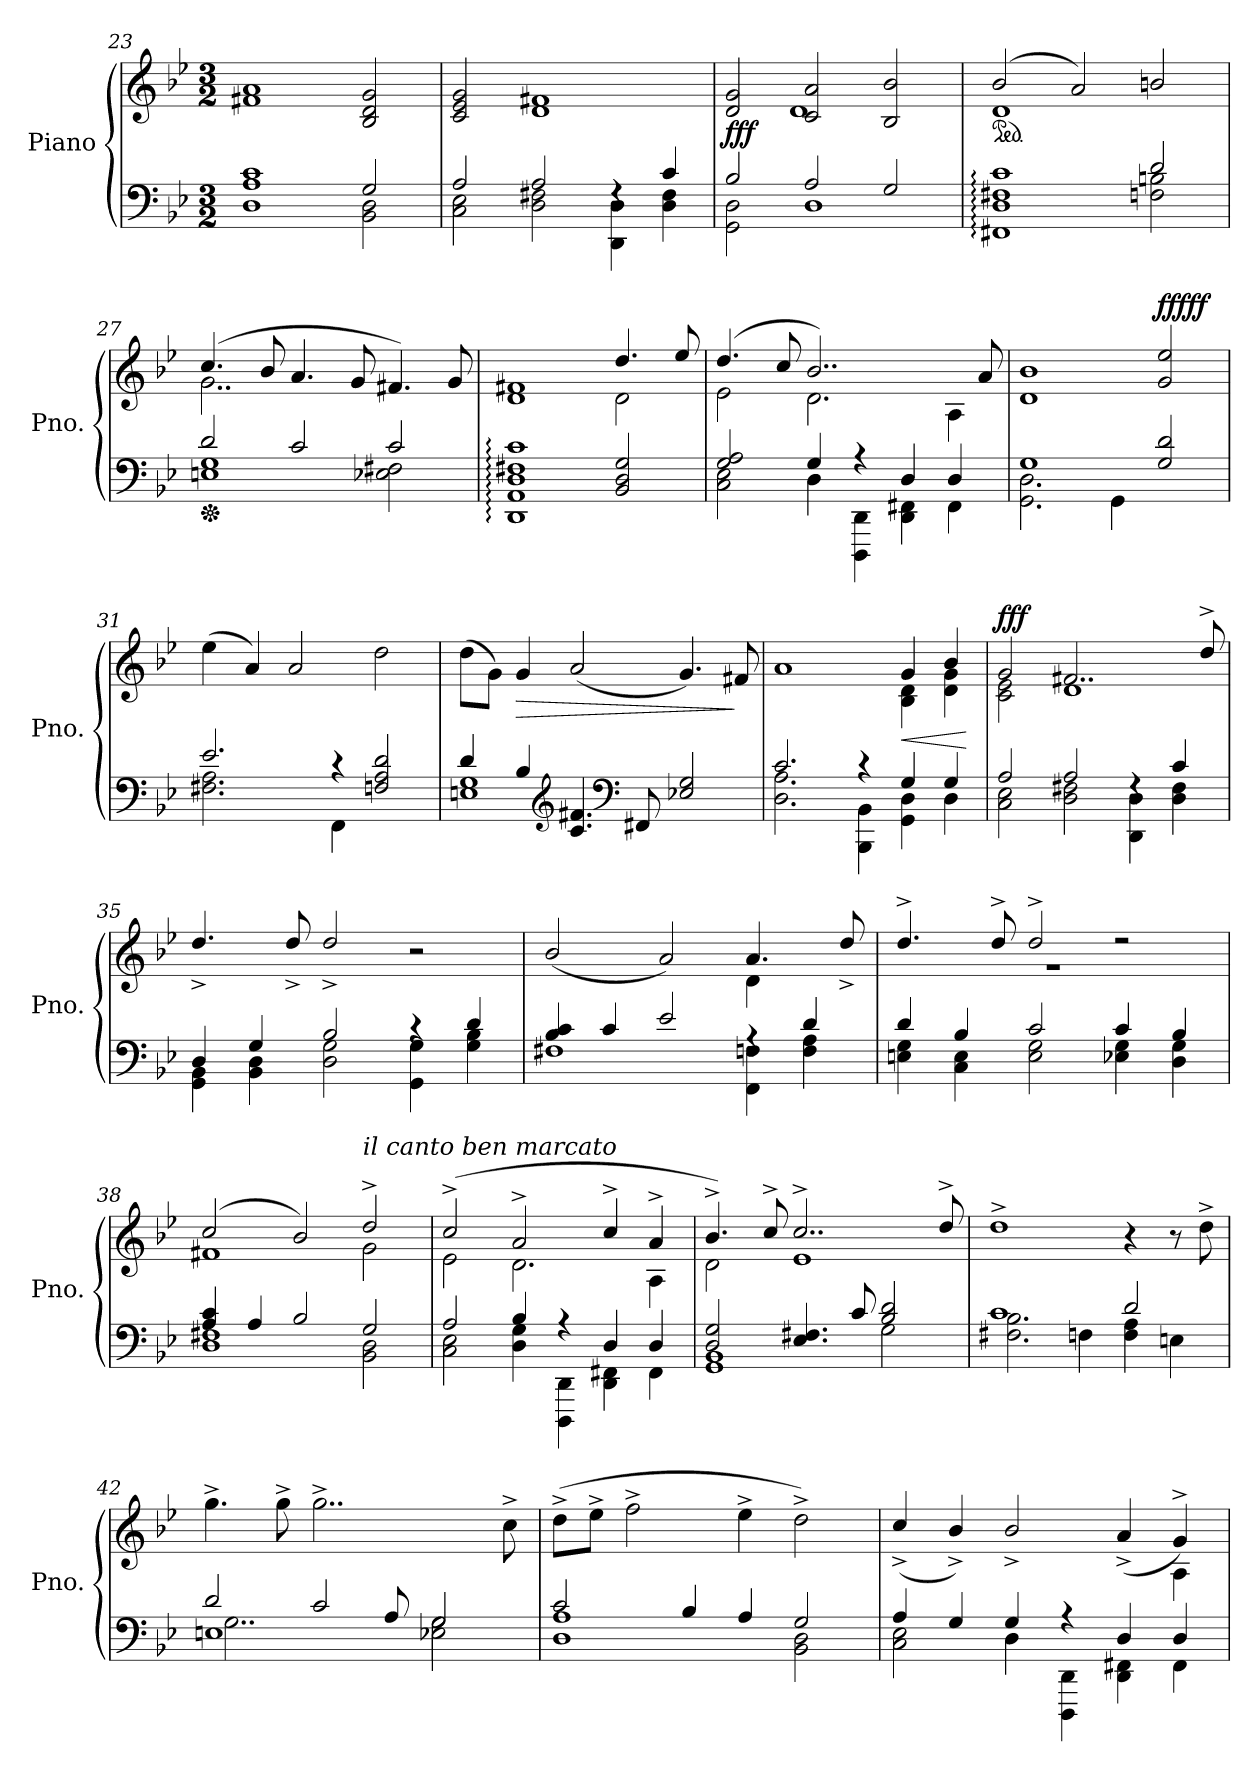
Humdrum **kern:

**kern	**kern	**dynam
*part1	*part1	*part1
*staff2	*staff1	*staff1/2
*I"Piano	*	*
*I'Pno.	*	*
*clefF4	*clefG2	*
*k[b-e-]	*k[b-e-]	*
*M3/2	*M3/2	*
=23	=23	=23
*^	*	*
1c	1D 1A	1f#X 1a	.
2G/	2BB-\ 2D\	2B-/ 2d/ 2g/	.
=24	=24	=24	=24
2A/	2C\ 2E-\	2c/ 2e-/ 2g/	.
2A/	2D\ 2F#X\	1d 1f#X	.
4rF	4DD\ 4D\	.	.
4c/	4D\ 4F#\	.	.
=25	=25	=25	=25
*	*	*^	*
!	!	!	!	!LO:DY:a=2
!	!	!	!	!LO:DY:n=1:a
2B-/	2GG\ 2D\	2d/ 2g/	2ryy	f ff
2A/	1D	2c/ 2a/	1d	.
2G/	.	2B-/ 2b-/	.	.
=26	=26	=26	=26	=26
*	*	*ped	*	*
1ryy	1FF#X: 1D: 1F#X: 1c:	(>2b-:/	1d	.
.	.	2a/)	.	.
2d/	2Fn\ 2Bn\	2bn/	2ryy	.
=27	=27	=27	=27	=27
*Xped	*	*	*	*
2d/	1En 1G	(>4.cc/	2..g\	.
.	.	8b-/	.	.
2c/	.	4.a/	.	.
.	.	8g/	2ryy	.
2c/	2E-X\ 2F#X\	4.f#X/)	.	.
.	.	8g/	8ryy	.
!!LO:LB:g=z	!!
=28	=28	=28	=28	=28
1c:	1DD: 1AA: 1D: 1F#X:	1f#X	1d	.
2BB-/ 2D/ 2G/	2ryy	4.dd/	2d\	.
.	.	8ee-/	.	.
=29	=29	=29	=29	=29
2G/ 2A/	2C\ 2E-\	(>4.dd/	2e-\	.
.	.	8cc/	.	.
4G/	4D\	2..b-/)	2.d\	.
4r	4DDD\ 4DD\	.	.	.
4D/	4DD\ 4FF#X\	.	.	.
4D/	4FF#\	.	4A\	.
.	.	8a/	.	.
=30	=30	=30	=30	=30
1G	2.GG\ 2.D\	1b-	1d	.
.	4GG\	.	.	.
!	!	!	!	!LO:DY:b
!	!	!	!	!LO:DY:n=1:a
2G/ 2d/	2ryy	2g/ 2ee-/	2ryy	ff fff
*	*	*v	*v	*
=31	=31	=31	=31
2.e-/	2.F#X\ 2.A\	(>4ee-\	.
.	.	4a/)	.
.	.	2a/	.
4r	4FF\	.	.
2Fn/ 2A/ 2d/	2ryy	2dd\	.
=32	=32	=32	=32
4d/	1En 1G	(>8dd\L	.
.	.	8g\J)	.
!	!	!	!LO:HP:b
4B-/	.	4g/	>
*clefG2	*	*	*
4.c/ 4.f#X/	.	(<2a/	.
*clefF4	*	*	*
8FF#X/	.	.	.
2E-X/ 2G/	2ryy	4.g/)	.
!	!	!	!LO:DY:n=1:b
!	!	!	!LO:DY:n=2:a
.	.	8f#X/	] mf f
=33	=33	=33	=33
*	*	*^	*
2.c/	2.D\ 2.A\	1a	1ryy	.
4r	4BBB-\ 4BB-\	.	.	.
!	!	!	!	!LO:HP:b
4G/	4GG\ 4D\	4g/	4B-\ 4d\	<
4G/	4D\	4b-/	4d\ 4g\	.
*v	*v	*	*	*
*	*v	*v	*
.	.	[
!!LO:PB:g=z
=34	=34	=34
*^	*^	*
!	!	!	!	!LO:DY:a
!	!	!	!	!LO:DY:n=1:b
2A/	2C\ 2E-\	2g/	2c\ 2e-\	ff f
2A/	2D\ 2F#X\	2..f#X/	1d	.
4rF	4DD\ 4D\	.	.	.
4c/	4D\ 4F#\	.	.	.
.	.	8dd^/	.	.
*	*	*v	*v	*
=35	=35	=35	=35
4D/	4GG\ 4BB-\	4.dd^/	.
4G/	4BB-\ 4D\	.	.
.	.	8dd^/	.
2B-/	2D\ 2G\	2dd^/	.
4rc	4GG\ 4G\	2r	.
4d/	4G\ 4B-\	.	.
=36	=36	=36	=36
*	*	*^	*
4B-/ 4c/	1F#X	(>2b-/	1ryy	.
4c/	.	.	.	.
2e-/	.	2a/)	.	.
4rA	4FF\ 4Fn\	4.a/	4d\	.
4d/	4F\ 4A\	.	4ryy	.
.	.	8dd^/	.	.
=37	=37	=37	=37	=37
4d/	4En\ 4G\	4.dd^/	1.r	.
4B-/	4C\ 4E\	.	.	.
.	.	8dd^/	.	.
2c/	2E\ 2G\	2dd^/	.	.
4c/	4E-X\ 4G\	2r	.	.
4B-/	4D\ 4G\	.	.	.
=38	=38	=38	=38	=38
4A/ 4c/	1D 1F#X	(>2cc/	1f#X	.
4A/	.	.	.	.
2B-/	.	2b-/)	.	.
!	!	!LO:TX:a:i:t=il canto ben marcato	!	!
2G/	2BB-\ 2D\	2dd^/	2g\	.
=39	=39	=39	=39	=39
2A/	2C\ 2E-\	(>2cc^/	2e-\	.
4B-/	4D\ 4G\	2a^/	2.d\	.
4r	4DDD\ 4DD\	.	.	.
4D/	4DD\ 4FF#X\	4cc^/	.	.
4D/	4FF#\	4a^/	4A\	.
!!LO:LB:g=z	!!
=40	=40	=40	=40	=40
2D/ 2G/	1GG 1BB-	4.b-^/)	2d\	.
.	.	8cc^/	.	.
4.E-/ 4.F#X/	.	2..cc^/	1e-	.
8c/	.	.	.	.
2B-/ 2d/	2G\	.	.	.
.	.	8dd^/	.	.
*	*	*v	*v	*
=41	=41	=41	=41
1c	2.F#X\ 2.B-\	1dd^	.
.	4Fn\	.	.
2d/	4F\ 4A\	4r	.
.	4En\	8r	.
.	.	8dd^\	.
=42	=42	=42	=42
*	*^	*	*
2d/	1En	2..G\	4.gg^\	.
.	.	.	8gg^\	.
2c/	.	.	2..gg^\	.
.	.	8A/	.	.
2G/	2E-X\	2G\	.	.
.	.	.	8cc^\	.
*	*v	*v	*	*
=43	=43	=43	=43
2c/	1D 1A	(>8dd^\L	.
.	.	8ee-^\J	.
.	.	2ff^\	.
4B-/	.	.	.
4A/	.	4ee-^\	.
2G/	2BB-\ 2D\	2dd^\)	.
=44	=44	=44	=44
*	*	*^	*
4A/	2C\ 2E-\	(>4cc^/	4ryy	.
*	*	*v	*v	*
4G/	.	4b-^/)	.
4G/	4D\	2b-^/	.
4r	4DDD\ 4DD\	.	.
4D/	4DD\ 4FF#X\	(>4a^/	.
*	*	*^	*
4D/	4FF#\	4g^/)	4A\	.
*v	*v	*	*	*
*	*v	*v	*
=	=	=
*-	*-	*-
